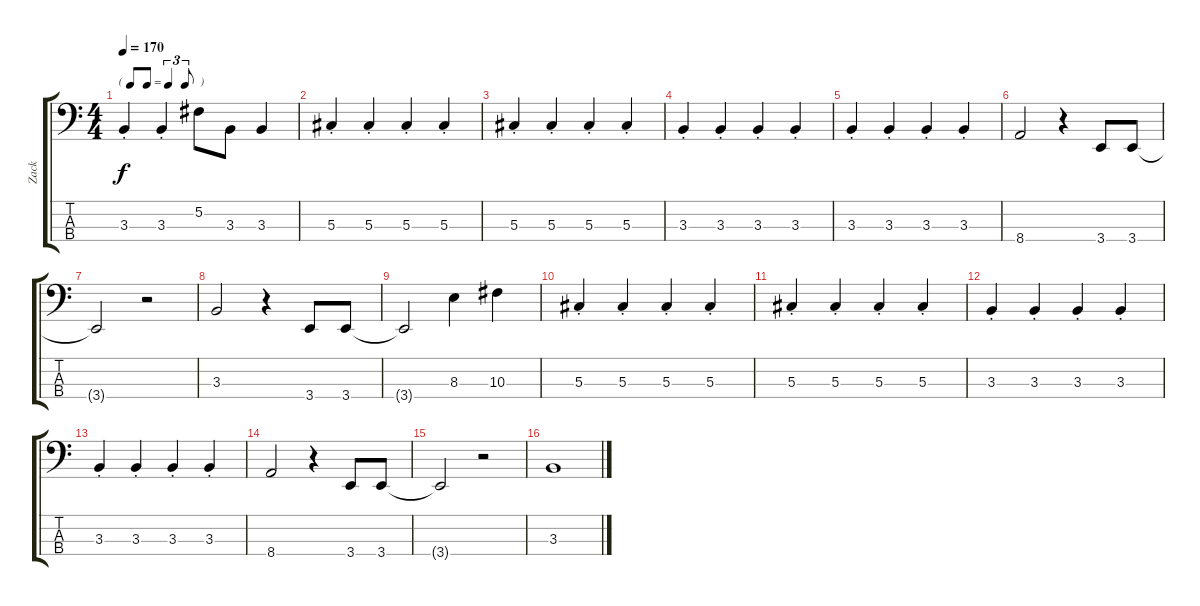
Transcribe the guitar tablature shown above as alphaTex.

\track ("Zack" "Zack") {instrument electricbassfinger}
\staff {score tabs}
\tuning (Gb2 Db2 Ab1 Db1) {hide}
\ts (4 4)
\tf triplet8th
\tempo 170
\clef f4
\ks c
3.3{st}.4{dy f} 3.3{st}.4 5.2.8 3.3.8 3.3.4 |
5.3{st}.4 5.3{st}.4 5.3{st}.4 5.3{st}.4 |
5.3{st}.4 5.3{st}.4 5.3{st}.4 5.3{st}.4 |
3.3{st}.4 3.3{st}.4 3.3{st}.4 3.3{st}.4 |
3.3{st}.4 3.3{st}.4 3.3{st}.4 3.3{st}.4 |
8.4.2 r.4 3.4.8 3.4.8 |
3.4{t}.2 r.2 |
3.3.2 r.4 3.4.8 3.4.8 |
3.4{t}.2 8.3.4 10.3.4 |
5.3{st}.4 5.3{st}.4 5.3{st}.4 5.3{st}.4 |
5.3{st}.4 5.3{st}.4 5.3{st}.4 5.3{st}.4 |
3.3{st}.4 3.3{st}.4 3.3{st}.4 3.3{st}.4 |
3.3{st}.4 3.3{st}.4 3.3{st}.4 3.3{st}.4 |
8.4.2 r.4 3.4.8 3.4.8 |
3.4{t}.2 r.2 |
3.3.1
